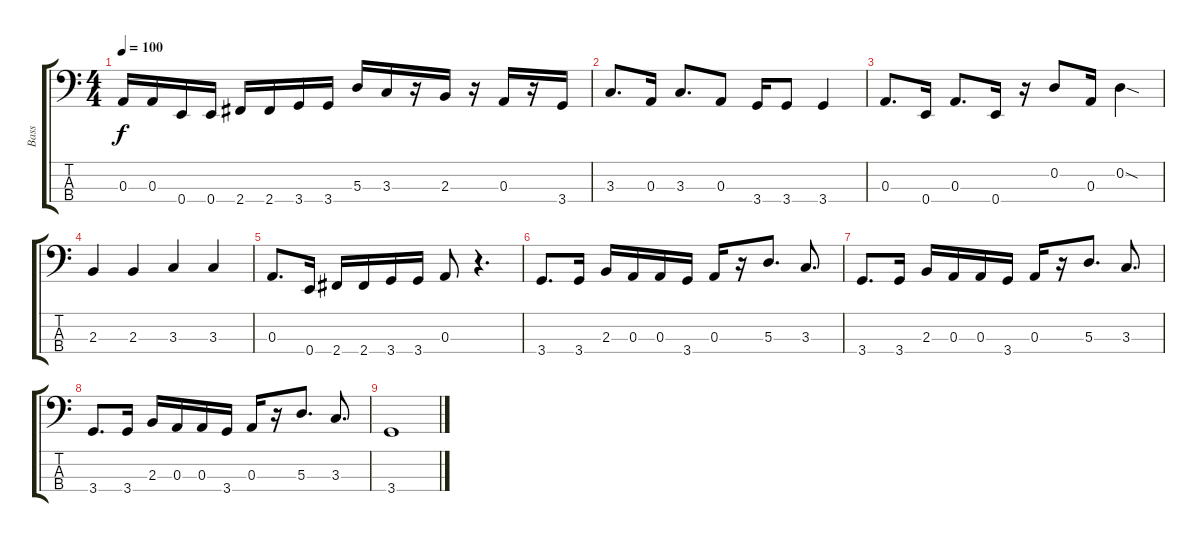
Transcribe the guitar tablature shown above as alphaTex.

\track ("Bass" "Bass") {instrument electricbasspick}
\staff {score tabs}
\tuning (G2 D2 A1 E1) {hide}
\ts (4 4)
\tempo 100
\clef f4
\ks c
0.3.16{dy f} 0.3.16 0.4.16 0.4.16 2.4.16 2.4.16 3.4.16 3.4.16 5.3.16 3.3.16 r.16 2.3.16 r.16 0.3.16 r.16 3.4.16 |
3.3.8{d} 0.3.16 3.3.8{d} 0.3.8 3.4.16 3.4.8 3.4.4 |
0.3.8{d} 0.4.16 0.3.8{d} 0.4.16 r.16 0.2.8 0.3.16 0.2{sod}.4 |
2.3.4 2.3.4 3.3.4 3.3.4 |
0.3.8{d} 0.4.16 2.4.16 2.4.16 3.4.16 3.4.16 0.3.8 r.4{d} |
3.4.8{d} 3.4.16 2.3.16 0.3.16 0.3.16 3.4.16 0.3.16 r.16 5.3.8{d} 3.3.8{d} |
3.4.8{d} 3.4.16 2.3.16 0.3.16 0.3.16 3.4.16 0.3.16 r.16 5.3.8{d} 3.3.8{d} |
3.4.8{d} 3.4.16 2.3.16 0.3.16 0.3.16 3.4.16 0.3.16 r.16 5.3.8{d} 3.3.8{d} |
3.4.1
